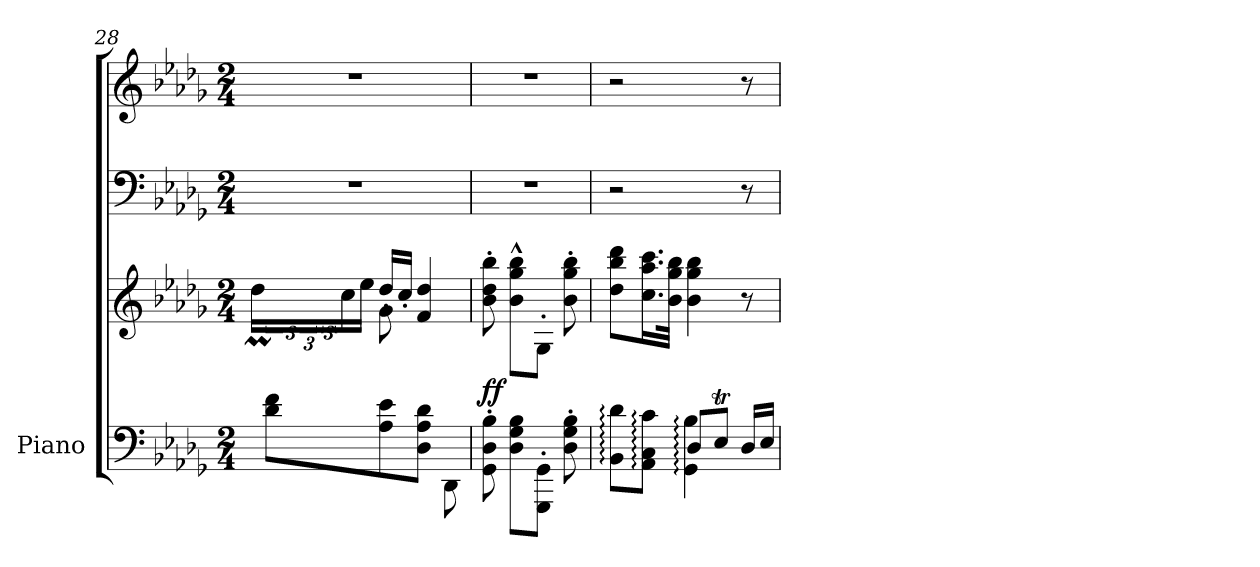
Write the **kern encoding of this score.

**kern	**kern	**kern	**kern	**dynam
*part1	*part1	*part1	*part1	*part1
*staff4	*staff3	*staff2	*staff1	*staff1/2/3/4
*I"Piano	*	*	*	*
*I'Pno.	*	*	*	*
!!LO:LB:g=z
*clefF4	*clefG2	*clefF4	*clefG2	*
*k[b-e-a-d-g-]	*k[b-e-a-d-g-]	*k[b-e-a-d-g-]	*k[b-e-a-d-g-]	*
*M2/4	*M2/4	*M2/4	*M2/4	*
=28	=28	=28	=28	=28
!	!LO:N:vis=64.	!	!	!
*	*^	*	*	*
*	*	*Xbrackettup	*	*	*
8d-\ 8f\L	96cc!yy	24dd-M\LL	2r	2r	.
!	!LO:N:vis=64.	!	!	!	!
.	96dd-!yy	.	.	.	.
!	!LO:N:vis=64.	!	!	!	!
.	96cc!yy	.	.	.	.
!	!LO:N:vis=64.	!	!	!	!
.	96dd-!yy	.	.	.	.
.	48rgyy	24cc\	.	.	.
.	48rgyy	.	.	.	.
.	24rgyy	24ee-\JJ	.	.	.
8A-\ 8e-\	8g-\	16dd-'/LL	.	.	.
.	.	16cc'/JJ	.	.	.
8D-\ 8A-\ 8d-\J	4ryy	4f/ 4dd-/	.	.	.
8DD-\	.	.	.	.	.
*	*v	*v	*	*	*
=29	=29	=29	=29	=29
!	!	!	!	!LO:DY:b=3
8GG-\' 8D-\' 8B-\'	8b-\' 8dd-\' 8bb-\'	2r	2r	ff
8D-\ 8G-\ 8B-\L	8b-\^^ 8gg-\^^ 8bb-\^^L	.	.	.
8GGG-\' 8GG-\'J	8G-'\J	.	.	.
8D-\' 8G-\' 8B-\'	8b-\' 8gg-\' 8bb-\'	.	.	.
=30	=30	=30	=30	=30
*^	*	*	*	*
8BB-\: 8d-\:L	8ryy	8dd-\ 8bb-\ 8ddd-\L	2r	2r	.
8AA-\: 8C\: 8c\:J	8ryy	16.cc\ 16.aa-\ 16.ccc\L	.	.	.
.	.	32b-\ 32gg-\ 32bb-\JJk	.	.	.
8D-/L	4GG-\: 4B-\:	4b-\ 4gg-\ 4bb-\	.	.	.
8E-T/J	.	.	.	.	.
16D-/LL	8ryy	8r	8r	8r	.
16E-/JJ	.	.	.	.	.
*v	*v	*	*	*	*
=	=	=	=	=
*-	*-	*-	*-	*-
